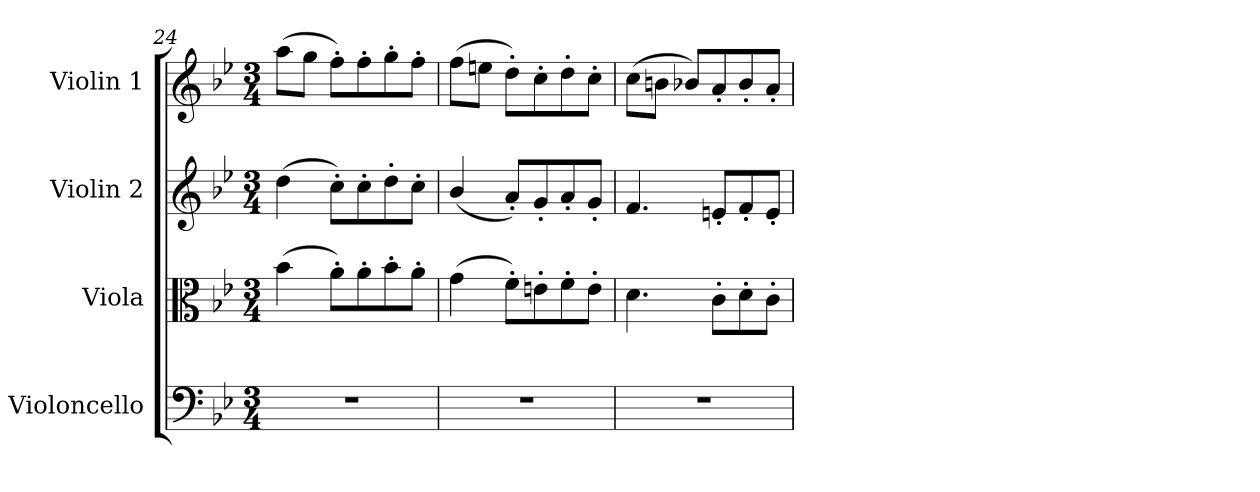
**kern	**kern	**kern	**kern
*part4	*part3	*part2	*part1
*staff4	*staff3	*staff2	*staff1
*I"Violoncello	*I"Viola	*I"Violin 2	*I"Violin 1
*I'Vc	*I'Vla	*I'Vln	*I'Vln
!!LO:LB:g=z
*clefF4	*clefC3	*clefG2	*clefG2
*k[b-e-]	*k[b-e-]	*k[b-e-]	*k[b-e-]
*M3/4	*M3/4	*M3/4	*M3/4
=24	=24	=24	=24
2.r	(>4b-\	(>4dd\	(>8aa\L
.	.	.	8gg\J
.	8a'\L)	8cc'\L)	8ff'\L)
.	8a'\	8cc'\	8ff'\
.	8b-'\	8dd'\	8gg'\
.	8a'\J	8cc'\J	8ff'\J
=25	=25	=25	=25
2.r	(>4g\	(<4b-/	(>8ff\L
.	.	.	8een\J
.	8f'\L)	8a'/L)	8dd'\L)
.	8en'\	8g'/	8cc'\
.	8f'\	8a'/	8dd'\
.	8e'\J	8g'/J	8cc'\J
=26	=26	=26	=26
2.r	4.d\	4.f/	(>8cc\L
.	.	.	8bn\J
.	.	.	8b-X/L)
.	8c'\L	8en'/L	8a'/
.	8d'\	8f'/	8b-'/
.	8c'\J	8e'/J	8a'/J
=	=	=	=
*-	*-	*-	*-
